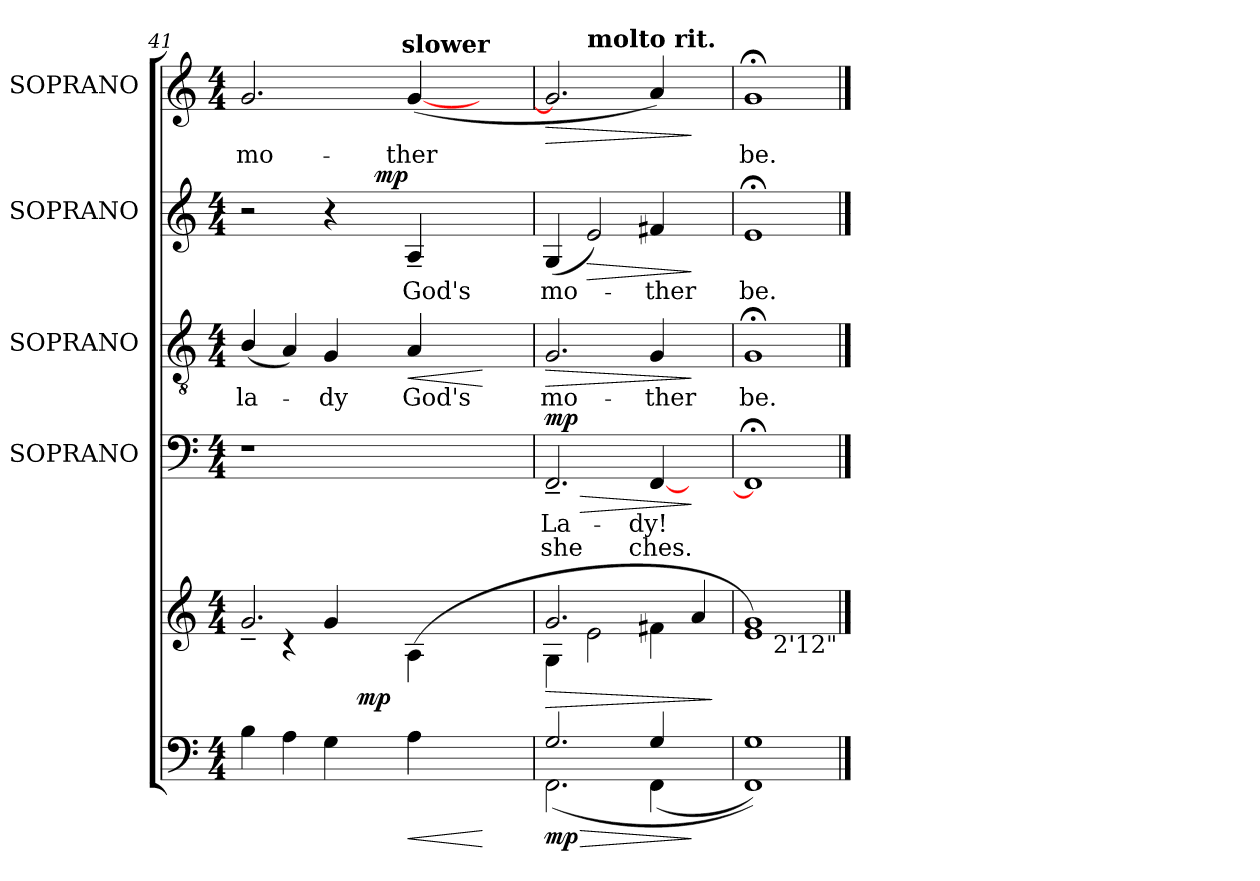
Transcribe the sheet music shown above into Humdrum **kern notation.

**kern	**dynam	**kern	**dynam	**kern	**text	**text	**dynam	**kern	**text	**dynam	**kern	**text	**dynam	**kern	**text	**dynam
*part6	*part6	*part5	*part5	*part4	*part4	*part4	*part4	*part3	*part3	*part3	*part2	*part2	*part2	*part1	*part1	*part1
*staff6	*staff6	*staff5	*staff5	*staff4	*staff4	*staff4	*staff4	*staff3	*staff3	*staff3	*staff2	*staff2	*staff2	*staff1	*staff1	*staff1
*	*	*	*	*I"SOPRANO	*	*	*	*I"SOPRANO	*	*	*I"SOPRANO	*	*	*I"SOPRANO	*	*
*clefF4	*	*clefG2	*	*clefF4	*	*	*	*clefGv2	*	*	*clefG2	*	*	*clefG2	*	*
*k[]	*	*k[]	*	*k[]	*	*	*	*k[]	*	*	*k[]	*	*	*k[]	*	*
*C:	*	*C:	*	*C:	*	*	*	*C:	*	*	*C:	*	*	*C:	*	*
*M4/4	*	*M4/4	*	*M4/4	*	*	*	*M4/4	*	*	*M4/4	*	*	*M4/4	*	*
=41	=41	=41	=41	=41	=41	=41	=41	=41	=41	=41	=41	=41	=41	=41	=41	=41
*^	*	*^	*	*	*	*	*	*	*	*	*	*	*	*	*	*
*	*	*	*	*^	*	*	*	*	*	*	*	*	*	*	*	*	*	*
!	!	!	!	!	!	!	!	!	!	!	!	!LO:LY:b	!	!	!	!	!	!LO:LY:b	!
*	*	*	*	*	*	*	*	*	*	*	*	*	*	*^	*	*	*^	*	*
4B\	2ryy	.	96%59ryy	2.g~>/	4ryy	.	1r	.	.	.	(<4B/	la-	.	2r	2ryy	.	.	2.g/	3%2ryy	mo-	.
4A\	.	.	.	.	4rB	.	.	.	.	.	4A/)	.	.	.	.	.	.	.	.	.	.
!	!	!	!	!	!	!	!	!	!	!	!	!LO:LY:b	!	!	!	!	!	!	!	!	!
16ryy	4G\	.	.	.	4g/	.	.	.	.	.	4G/	-dy	.	4r	8ryy	.	.	.	.	.	.
2ryy	.	.	.	.	.	.	.	.	.	.	.	.	.	.	.	.	.	.	.	.	.
!	!	!	!	!	!	!LO:DY:b	!	!	!	!	!	!	!	!	!	!	!	!	!	!	!
.	.	.	8.ryy	.	.	mp	.	.	.	.	.	.	.	.	.	.	.	.	.	.	.
.	.	.	.	.	.	.	.	.	.	.	.	.	.	.	32ryy	.	.	.	.	.	.
!	!	!	!	!	!	!	!	!	!	!	!	!	!	!	!	!	!LO:DY:a	!	!	!	!
.	.	.	.	.	.	.	.	.	.	.	.	.	.	.	2ryy	.	mp	.	.	.	.
.	.	.	.	.	.	.	.	.	.	.	.	.	.	.	.	.	.	.	24..ryy	.	.
!	!	!	!	!	!	!	!	!	!	!	!	!	!	!	!	!	!	!	!LO:TX:a:B:t=slower	!	!
.	.	.	.	.	.	.	.	.	.	.	.	.	.	.	.	.	.	.	6ryy	.	.
!	!	!LO:HP:b	!	!	!	!	!	!	!	!	!	!LO:LY:b	!LO:HP:b	!	!	!LO:LY:b	!	!	!	!LO:LY:b	!
.	4A\	<	.	(<4A\	8.ryy	.	.	.	.	.	4A/	God's	<	4A~</	.	God's	.	(<[<4g/	.	-ther	.
.	.	.	96%37ryy	.	.	.	.	.	.	.	.	.	.	.	.	.	.	.	.	.	.
.	.	.	.	.	.	.	.	.	.	.	.	.	.	.	.	.	.	.	12ryy	.	.
.	.	.	.	.	4ryy	.	.	.	.	.	.	.	.	.	.	.	.	.	.	.	.
.	.	.	.	.	.	.	.	.	.	.	.	.	.	.	.	.	.	.	96ryy	.	.
.	8.ryy	[	.	8.ryy	.	.	8.ryy	.	.	.	8.ryy	.	[	8.ryy	.	.	.	8.ryy	8.ryy	.	.
8ryy	.	.	.	.	.	.	.	.	.	.	.	.	.	.	.	.	.	.	.	.	.
.	.	.	.	.	.	.	.	.	.	.	.	.	.	.	32ryy	.	.	.	.	.	.
=42	=42	=42	=42	=42	=42	=42	=42	=42	=42	=42	=42	=42	=42	=42	=42	=42	=42	=42	=42	=42	=42
!	!	!LO:HP:b	!	!	!	!LO:HP:b	!	!LO:LY:b	!LO:LY:b	!LO:HP:b	!	!LO:LY:b	!LO:HP:b	!	!	!LO:LY:b	!	!	!	!	!LO:HP:b
!	!	!LO:DY:n=1:b	!	!	!	!	!	!	!	!LO:DY:n=1:a	!	!	!	!	!	!	!	!	!	!	!
*	*	*	*	*v	*v	*	*	*	*	*	*	*	*	*v	*v	*	*	*	*	*	*
2.G/	(<2.FF\	> mp	2.g/	4G\	>	2.FF~</	La-	she	> mp	2.G/	mo-	>	(<4G/	mo-	.	2.g/]	4ryy	.	>
!	!	!	!	!	!	!	!	!	!	!	!	!	!	!	!	!	!LO:TX:a:B:t=molto rit.	!	!
!	!	!	!	!	!	!	!	!	!	!	!	!	!	!	!LO:HP:b	!	!	!	!
.	.	.	.	2e\	.	.	.	.	.	.	.	.	2e/)	.	>	.	1ryy	.	.
!	!	!	!	!	!	!	!LO:LY:b	!LO:LY:b	!	!	!LO:LY:b	!	!	!LO:LY:b	!	!	!	!	!
4G/	(<4FF\	.	4ryy	4f#X\	.	[<4FF/	-dy!	ches.	.	4G/	-ther	.	4f#X/	-ther	.	4a/)	.	.	.
4ryy	4ryy	]	4a/	4ryy	.	4ryy	.	.	]	4ryy	.	]	4ryy	.	]	4ryy	.	.	]
*v	*v	*	*	*	*	*	*	*	*	*	*	*	*	*	*	*	*	*	*
*	*	*v	*v	*	*	*	*	*	*	*	*	*	*	*	*	*	*	*
.	.	.	]	.	.	.	.	.	.	.	.	.	.	.	.	.	.
=43	=43	=43	=43	=43	=43	=43	=43	=43	=43	=43	=43	=43	=43	=43	=43	=43	=43
!	!	!	!	!	!	!	!	!	!LO:LY:b	!	!	!LO:LY:b	!	!	!	!LO:LY:b	!
*	*	*	*	*	*	*	*	*	*	*	*	*	*	*v	*v	*	*
1FF 1G))	.	1e 1g)	.	1FF;]	.	.	.	1G;	be.	.	1e;	be.	.	1g;	be.	.
!	!	!LO:TX:b:t=2'12"	!	!	!	!	!	!	!	!	!	!	!	!	!	!
==	==	==	==	==	==	==	==	==	==	==	==	==	==	==	==	==
*-	*-	*-	*-	*-	*-	*-	*-	*-	*-	*-	*-	*-	*-	*-	*-	*-
